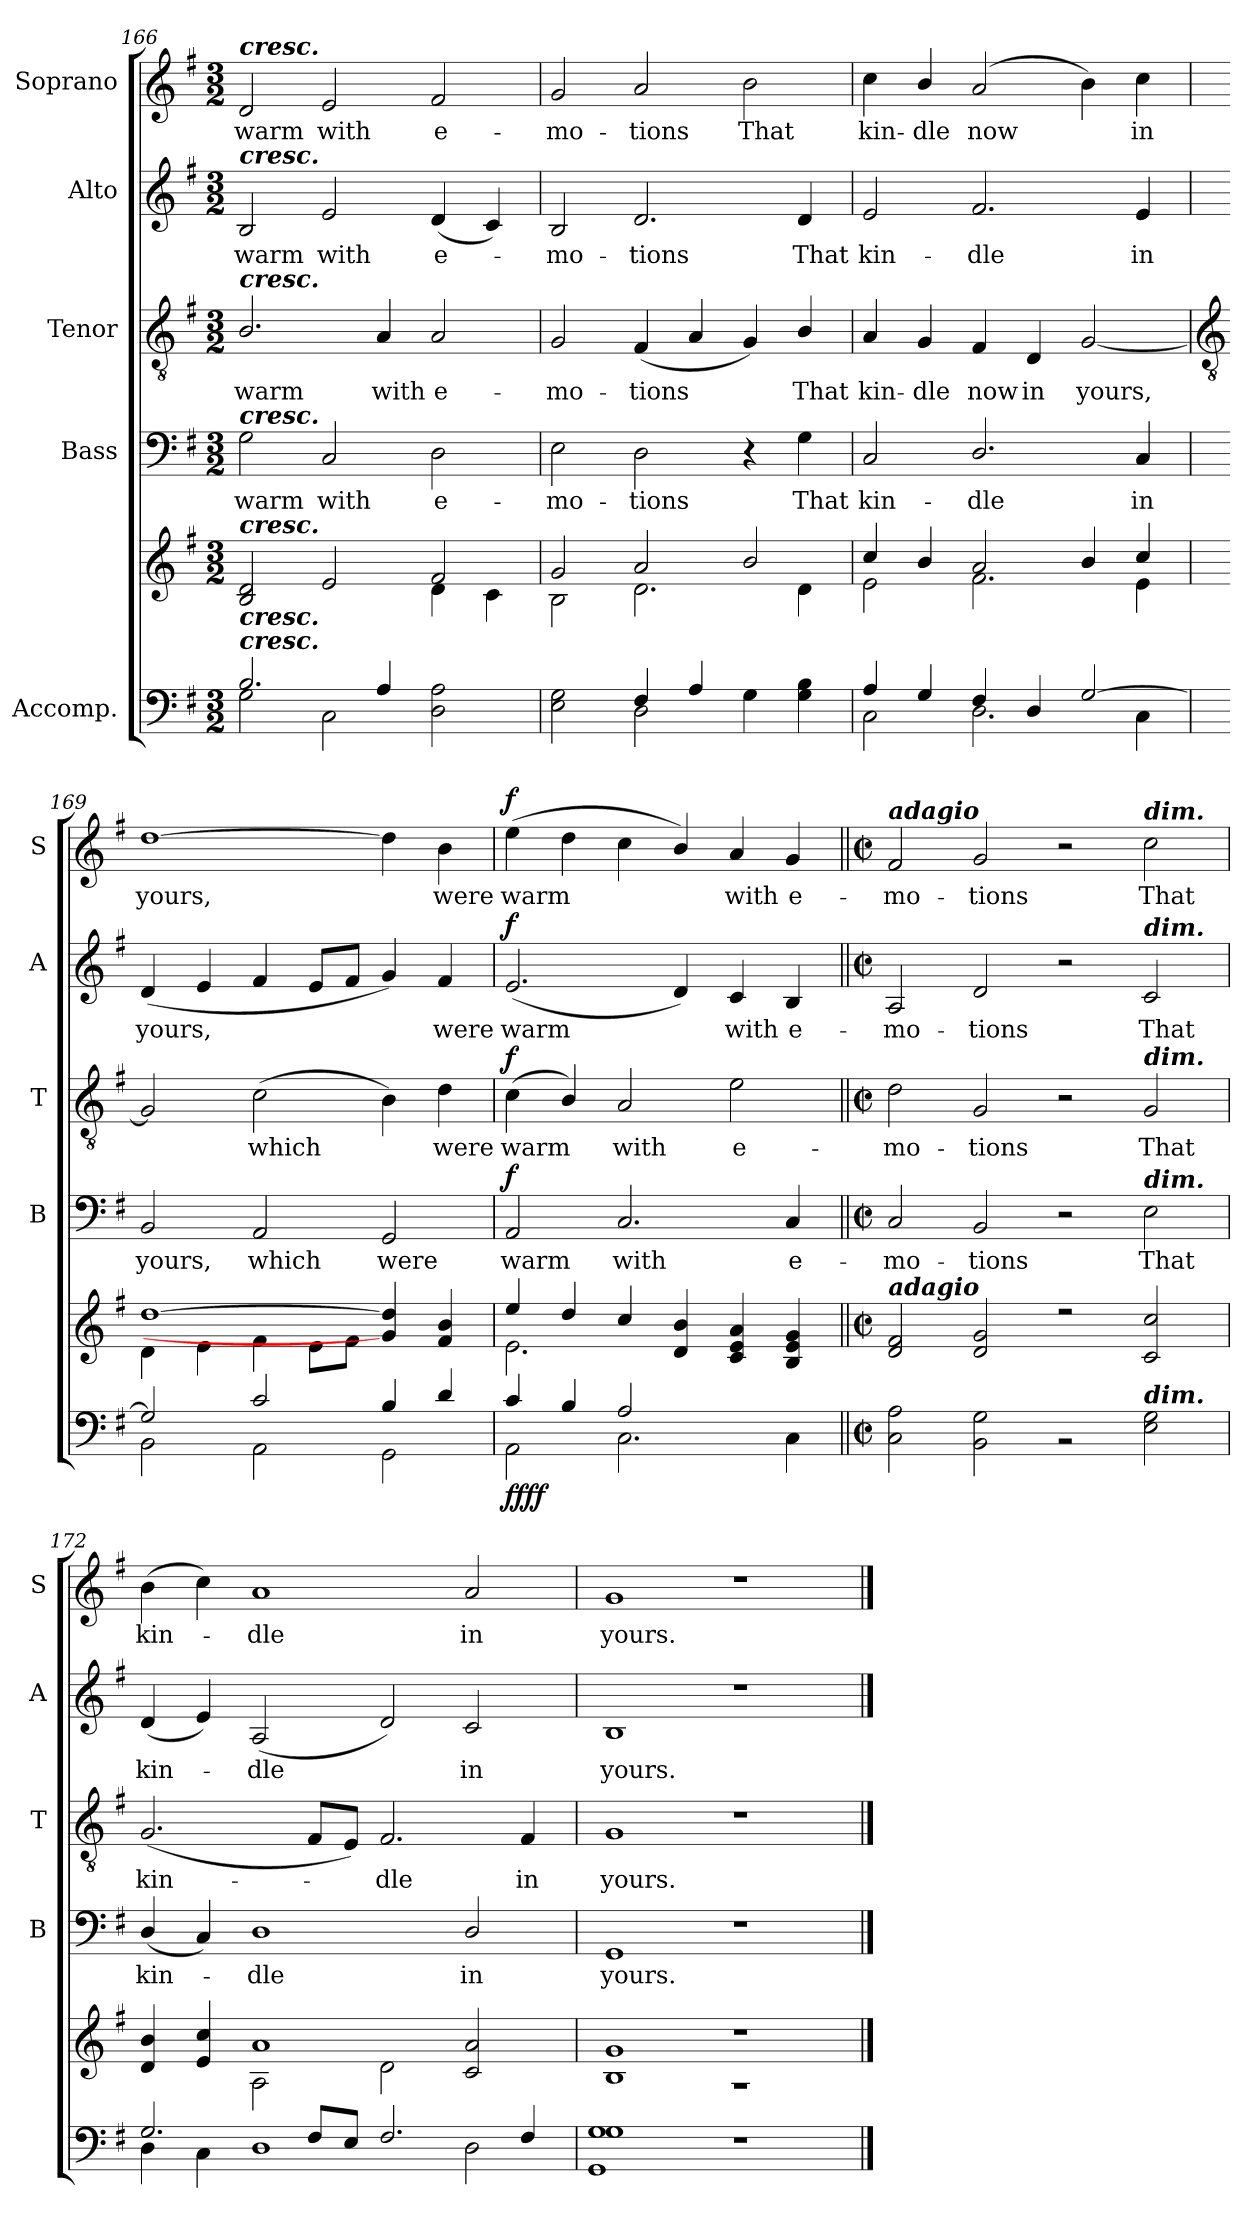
**kern	**kern	**dynam	**kern	**text	**dynam	**kern	**text	**dynam	**kern	**text	**dynam	**kern	**text	**dynam
*part5	*part5	*part5	*part4	*part4	*part4	*part3	*part3	*part3	*part2	*part2	*part2	*part1	*part1	*part1
*staff6	*staff5	*staff5/6	*staff4	*staff4	*staff4	*staff3	*staff3	*staff3	*staff2	*staff2	*staff2	*staff1	*staff1	*staff1
*I"Accomp.	*	*	*I"Bass	*	*	*I"Tenor	*	*	*I"Alto	*	*	*I"Soprano	*	*
*	*	*	*I'B	*	*	*I'T	*	*	*I'A	*	*	*I'S	*	*
*clefF4	*clefG2	*	*clefF4	*	*	*clefGv2	*	*	*clefG2	*	*	*clefG2	*	*
*k[f#]	*k[f#]	*	*k[f#]	*	*	*k[f#]	*	*	*k[f#]	*	*	*k[f#]	*	*
*G:	*G:	*	*G:	*	*	*G:	*	*	*G:	*	*	*G:	*	*
*M3/2	*M3/2	*	*M3/2	*	*	*M3/2	*	*	*M3/2	*	*	*M3/2	*	*
=166	=166	=166	=166	=166	=166	=166	=166	=166	=166	=166	=166	=166	=166	=166
*^	*^	*	*	*	*	*	*	*	*	*	*	*	*	*
!	!	!	!	!	!	!	!	!	!	!	!	!	!	!LO:TX:a:Bi:t=cresc.	!	!
!	!	!	!	!	!	!	!	!	!	!	!LO:TX:a:Bi:t=cresc.	!	!	!	!	!
!	!	!	!	!	!	!	!	!LO:TX:a:Bi:t=cresc.	!	!	!	!	!	!	!	!
!	!	!	!	!	!LO:TX:a:Bi:t=cresc.	!	!	!	!	!	!	!	!	!	!	!
!	!	!LO:TX:a:Bi:t=cresc.	!	!	!	!	!	!	!	!	!	!	!	!	!	!
!LO:TX:a:Bi:t=cresc.	!	!	!	!	!	!	!	!	!	!	!	!	!	!	!	!
!LO:TX:a:Bi:t=cresc.	!	!	!	!	!	!	!	!	!	!	!	!	!	!	!	!
!	!	!	!	!	!	!LO:LY:b	!	!	!LO:LY:b	!	!	!LO:LY:b	!	!	!LO:LY:b	!
2.B/	2G\	2B/ 2d/	1ryy	.	2G	warm	.	2.B/	warm	.	2B	warm	.	2d	warm	.
!	!	!	!	!	!	!LO:LY:b	!	!	!	!	!	!LO:LY:b	!	!	!LO:LY:b	!
.	2C\	2e/	.	.	2C	with	.	.	.	.	2e	with	.	2e	with	.
!	!	!	!	!	!	!	!	!	!LO:LY:b	!	!	!	!	!	!	!
4A/	.	.	.	.	.	.	.	4A	with	.	.	.	.	.	.	.
!	!	!	!	!	!	!LO:LY:b	!	!	!LO:LY:b	!	!	!LO:LY:b	!	!	!LO:LY:b	!
2ryy	2D\ 2A\	2f#/	4d\	.	2D	e-	.	2A	e-	.	(<4d	e-	.	2f#	e-	.
.	.	.	4c\	.	.	.	.	.	.	.	4c)	.	.	.	.	.
=167	=167	=167	=167	=167	=167	=167	=167	=167	=167	=167	=167	=167	=167	=167	=167	=167
!	!	!	!	!	!	!LO:LY:b	!	!	!LO:LY:b	!	!	!LO:LY:b	!	!	!LO:LY:b	!
2ryy	2E\ 2G\	2g/	2B\	.	2E	-mo-	.	2G	-mo-	.	2B	mo-	.	2g	-mo-	.
!	!	!	!	!	!	!LO:LY:b	!	!	!LO:LY:b	!	!	!LO:LY:b	!	!	!LO:LY:b	!
4F#/	2D\	2a/	2.d\	.	2D	-tions	.	(<4F#	-tions	.	2.d	-tions	.	2a	-tions	.
4A/	.	.	.	.	.	.	.	4A	.	.	.	.	.	.	.	.
!	!	!	!	!	!	!	!	!	!	!	!	!	!	!	!LO:LY:b	!
4G\	4ryy	2b/	.	.	4r	.	.	4G)	.	.	.	.	.	2b	That	.
!	!	!	!	!	!	!LO:LY:b	!	!	!LO:LY:b	!	!	!LO:LY:b	!	!	!	!
4ryy	4G\ 4B\	.	4d\	.	4G	That	.	4B/	That	.	4d	That	.	.	.	.
=168	=168	=168	=168	=168	=168	=168	=168	=168	=168	=168	=168	=168	=168	=168	=168	=168
!	!	!	!	!	!	!LO:LY:b	!	!	!LO:LY:b	!	!	!LO:LY:b	!	!	!LO:LY:b	!
4A/	2C\	4cc/	2e\	.	2C	kin-	.	4A	kin-	.	2e	kin-	.	4cc	kin-	.
!	!	!	!	!	!	!	!	!	!LO:LY:b	!	!	!	!	!	!LO:LY:b	!
4G/	.	4b/	.	.	.	.	.	4G	-dle	.	.	.	.	4b/	-dle	.
!	!	!	!	!	!	!LO:LY:b	!	!	!LO:LY:b	!	!	!LO:LY:b	!	!	!LO:LY:b	!
4F#/	2.D\	2a/	2.f#\	.	2.D/	-dle	.	4F#	now	.	2.f#	-dle	.	(<2a	now	.
!	!	!	!	!	!	!	!	!	!LO:LY:b	!	!	!	!	!	!	!
4D/	.	.	.	.	.	.	.	4D	in	.	.	.	.	.	.	.
!	!	!	!	!	!	!	!	!	!LO:LY:b	!	!	!	!	!	!	!
[2G/	.	4b/	.	.	.	.	.	[2G	yours,	.	.	.	.	4b)	.	.
!	!	!	!	!	!	!LO:LY:b	!	!	!	!	!	!LO:LY:b	!	!	!LO:LY:b	!
.	4C\	4cc/	4e\	.	4C	in	.	.	.	.	4e	in	.	4cc	in	.
!!LO:LB:g=z
=169	=169	=169	=169	=169	=169	=169	=169	=169	=169	=169	=169	=169	=169	=169	=169	=169
*	*	*	*	*	*	*	*	*clefGv2	*	*	*	*	*	*	*	*
!	!	!	!	!	!	!LO:LY:b	!	!	!	!	!	!LO:LY:b	!	!	!LO:LY:b	!
2G/]	2BB\	[1dd/	4d\	.	2BB	yours,	.	2G]	.	.	(<4d	yours,	.	[1dd	yours,	.
.	.	.	4e\	.	.	.	.	.	.	.	4e	.	.	.	.	.
!	!	!	!	!	!	!LO:LY:b	!	!	!LO:LY:b	!	!	!	!	!	!	!
2c/	2AA\	.	4f#\	.	2AA	which	.	(>2c	which	.	4f#	.	.	.	.	.
.	.	.	8e\L	.	.	.	.	.	.	.	8eL	.	.	.	.	.
.	.	.	8f#\J	.	.	.	.	.	.	.	8f#J	.	.	.	.	.
!	!	!	!	!	!	!LO:LY:b	!	!	!	!	!	!	!	!	!	!
4B/	2GG\	4g/] 4dd/]	2ryy	.	2GG	were	.	4B)	.	.	4g)	.	.	4dd]	.	.
!	!	!	!	!	!	!	!	!	!LO:LY:b	!	!	!LO:LY:b	!	!	!LO:LY:b	!
4d/	.	4f#/ 4b/	.	.	.	.	.	4d	were	.	4f#	were	.	4b	were	.
=170	=170	=170	=170	=170	=170	=170	=170	=170	=170	=170	=170	=170	=170	=170	=170	=170
!	!	!	!	!LO:DY:b=2	!	!LO:LY:b	!	!	!LO:LY:b	!	!	!LO:LY:b	!	!	!LO:LY:b	!
!	!	!	!	!LO:DY:n=1:b=2	!	!	!	!	!	!	!	!	!	!	!	!
!	!	!	!	!LO:DY:n=2:b	!	!	!	!	!	!	!	!	!	!	!	!
!	!	!	!	!LO:DY:n=3:b	!	!	!LO:DY:b	!	!	!LO:DY:b	!	!	!LO:DY:b	!	!	!LO:DY:b
4c/	2AA\	4ee/	2.e\	f f f f	2AA	warm	f	(<4c	warm	f	(<2.e	warm	f	(>4ee	warm	f
4B/	.	4dd/	.	.	.	.	.	4B/)	.	.	.	.	.	4dd	.	.
!	!	!	!	!	!	!LO:LY:b	!	!	!LO:LY:b	!	!	!	!	!	!	!
2A/	2.C\	4cc/	.	.	2.C	with	.	2A	with	.	.	.	.	4cc	.	.
.	.	4d/ 4b/	2.ryy	.	.	.	.	.	.	.	4d)	.	.	4b/)	.	.
!	!	!	!	!	!	!	!	!	!LO:LY:b	!	!	!LO:LY:b	!	!	!LO:LY:b	!
2ryy	.	4c/ 4e/ 4a/	.	.	.	.	.	2e	e-	.	4c	with	.	4a	with	.
!	!	!	!	!	!	!LO:LY:b	!	!	!	!	!	!LO:LY:b	!	!	!LO:LY:b	!
.	4C\	4B/ 4e/ 4g/	.	.	4C	e-	.	.	.	.	4B	e-	.	4g	e-	.
=171||	=171||	=171||	=171||	=171||	=171||	=171||	=171||	=171||	=171||	=171||	=171||	=171||	=171||	=171||	=171||	=171||
*M4/2	*	*M4/2	*	*	*M4/2	*	*	*M4/2	*	*	*M4/2	*	*	*M4/2	*	*
*met(c|)	*	*met(c|)	*	*	*met(c|)	*	*	*met(c|)	*	*	*met(c|)	*	*	*met(c|)	*	*
!	!	!	!	!	!	!	!	!	!	!	!	!	!	!LO:TX:a:Bi:t=adagio	!	!
!	!	!LO:TX:a:Bi:t=adagio	!	!	!	!	!	!	!	!	!	!	!	!	!	!
!	!	!	!	!	!	!LO:LY:b	!	!	!LO:LY:b	!	!	!LO:LY:b	!	!	!LO:LY:b	!
0ryy	2C\ 2A\	2d/ 2f#/	0ryy	.	2C	-mo-	.	2d	-mo-	.	2A	-mo-	.	2f#	-mo-	.
!	!	!	!	!	!	!LO:LY:b	!	!	!LO:LY:b	!	!	!LO:LY:b	!	!	!LO:LY:b	!
.	2BB\ 2G\	2d/ 2g/	.	.	2BB	-tions	.	2G	-tions	.	2d	-tions	.	2g	-tions	.
.	2r	2r	.	.	2r	.	.	2r	.	.	2r	.	.	2r	.	.
!	!	!	!	!	!	!	!	!	!	!	!	!	!	!LO:TX:a:Bi:t=dim.	!	!
!	!	!	!	!	!	!	!	!	!	!	!LO:TX:a:Bi:t=dim.	!	!	!	!	!
!	!	!	!	!	!	!	!	!LO:TX:a:Bi:t=dim.	!	!	!	!	!	!	!	!
!	!	!	!	!	!LO:TX:a:Bi:t=dim.	!	!	!	!	!	!	!	!	!	!	!
!	!LO:TX:a:Bi:t=dim.	!	!	!	!	!	!	!	!	!	!	!	!	!	!	!
!	!	!	!	!	!	!LO:LY:b	!	!	!LO:LY:b	!	!	!LO:LY:b	!	!	!LO:LY:b	!
.	2E\ 2G\	2c/ 2cc/	.	.	2E	That	.	2G	That	.	2c	That	.	2cc	That	.
=172	=172	=172	=172	=172	=172	=172	=172	=172	=172	=172	=172	=172	=172	=172	=172	=172
!	!	!	!	!	!	!LO:LY:b	!	!	!LO:LY:b	!	!	!LO:LY:b	!	!	!LO:LY:b	!
2.G/	4D\	4d/ 4b/	2ryy	.	(<4D/	kin-	.	(<2.G	kin-	.	(<4d	kin-	.	(>4b	kin-	.
.	4C\	4e/ 4cc/	.	.	4C)	.	.	.	.	.	4e)	.	.	4cc)	.	.
!	!	!	!	!	!	!LO:LY:b	!	!	!	!	!	!LO:LY:b	!	!	!LO:LY:b	!
.	1D\	1a/	2A\	.	1D	dle	.	.	.	.	(<2A	dle	.	1a	dle	.
8F#/L	.	.	.	.	.	.	.	8F#L	.	.	.	.	.	.	.	.
8E/J	.	.	.	.	.	.	.	8EJ)	.	.	.	.	.	.	.	.
!	!	!	!	!	!	!	!	!	!LO:LY:b	!	!	!	!	!	!	!
2.F#/	.	.	2d\	.	.	.	.	2.F#	dle	.	2d)	.	.	.	.	.
!	!	!	!	!	!	!LO:LY:b	!	!	!	!	!	!LO:LY:b	!	!	!LO:LY:b	!
.	2D\	2c/ 2a/	2ryy	.	2D/	in	.	.	.	.	2c	in	.	2a	in	.
!	!	!	!	!	!	!	!	!	!LO:LY:b	!	!	!	!	!	!	!
4F#/	.	.	.	.	.	.	.	4F#	in	.	.	.	.	.	.	.
=173	=173	=173	=173	=173	=173	=173	=173	=173	=173	=173	=173	=173	=173	=173	=173	=173
!	!	!	!	!	!	!LO:LY:b	!	!	!LO:LY:b	!	!	!LO:LY:b	!	!	!LO:LY:b	!
1G/	1GG\ 1G\	1B/ 1g/	1ryy	.	1GG	yours.	.	1G	yours.	.	1B	yours.	.	1g	yours.	.
1ryy	1r	1r	1r	.	1r	.	.	1r	.	.	1r	.	.	1r	.	.
*v	*v	*	*	*	*	*	*	*	*	*	*	*	*	*	*	*
*	*v	*v	*	*	*	*	*	*	*	*	*	*	*	*	*
==	==	==	==	==	==	==	==	==	==	==	==	==	==	==
*-	*-	*-	*-	*-	*-	*-	*-	*-	*-	*-	*-	*-	*-	*-
